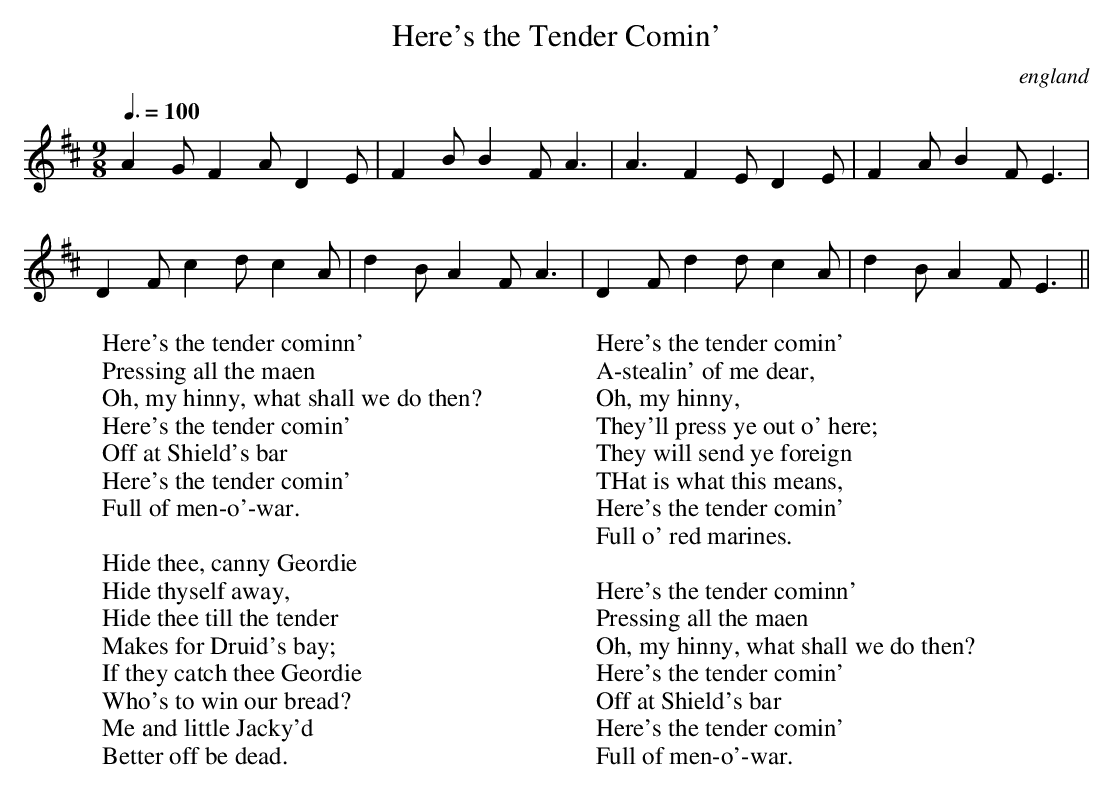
X:1
T:Here's the Tender Comin'
O:england
M:9/8
L:1/8
Q:3/8=100
W:Here's the tender cominn'
W:Pressing all the maen
W:Oh, my hinny, what shall we do then?
W:Here's the tender comin'
W:Off at Shield's bar
W:Here's the tender comin'
W:Full of men-o'-war.
W:
W:Hide thee, canny Geordie
W:Hide thyself away,
W:Hide thee till the tender
W:Makes for Druid's bay;
W:If they catch thee Geordie
W:Who's to win our bread?
W:Me and little Jacky'd
W:Better off be dead.
W:
W:Here's the tender comin'
W:A-stealin' of me dear,
W:Oh, my hinny,
W:They'll press ye out o' here;
W:They will send ye foreign
W:THat is what this means,
W:Here's the tender comin'
W:Full o' red marines.
W:
W:Here's the tender cominn'
W:Pressing all the maen
W:Oh, my hinny, what shall we do then?
W:Here's the tender comin'
W:Off at Shield's bar
W:Here's the tender comin'
W:Full of men-o'-war.
K:D
A2G F2A D2E|F2B B2F A3|A3 F2-E D2E|F2A B2F E3|
D2F c2d c2A|d2B A2F A3|D2F d2d c2A|d2B A2F E3||
